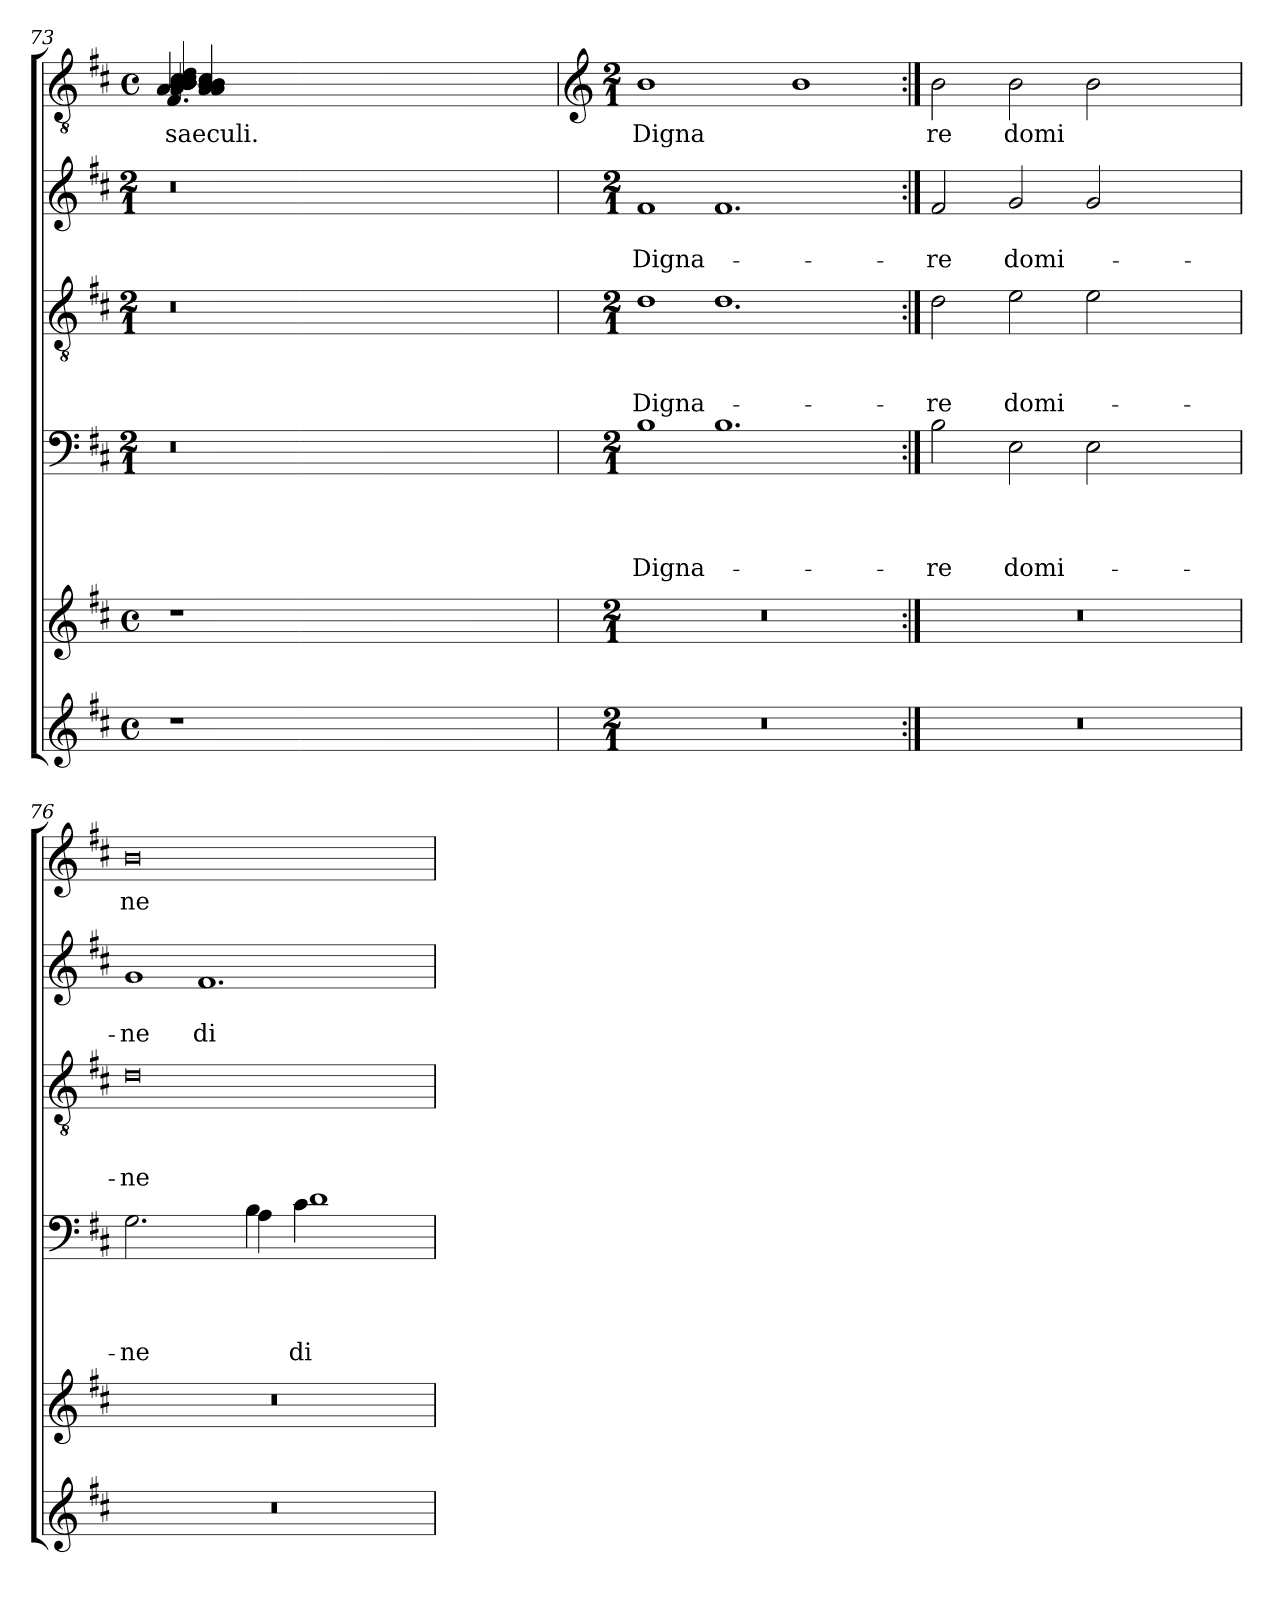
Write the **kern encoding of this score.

**kern	**kern	**kern	**text	**text	**text	**text	**kern	**text	**text	**text	**kern	**text	**text	**kern	**text
*part6	*part5	*part4	*part4	*part4	*part4	*part4	*part3	*part3	*part3	*part3	*part2	*part2	*part2	*part1	*part1
*staff6	*staff5	*staff4	*staff4	*staff4	*staff4	*staff4	*staff3	*staff3	*staff3	*staff3	*staff2	*staff2	*staff2	*staff1	*staff1
!!LO:PB:g=z
*clefG2	*clefG2	*clefF4	*	*	*	*	*clefGv2	*	*	*	*clefG2	*	*	*clefGv2	*
*k[f#c#]	*k[f#c#]	*k[f#c#]	*	*	*	*	*k[f#c#]	*	*	*	*k[f#c#]	*	*	*k[f#c#]	*
*D:	*D:	*D:	*	*	*	*	*D:	*	*	*	*D:	*	*	*D:	*
*M4/4	*M4/4	*M2/1	*	*	*	*	*M2/1	*	*	*	*M2/1	*	*	*M4/4	*
*met(c)	*met(c)	*	*	*	*	*	*	*	*	*	*	*	*	*met(c)	*
=73	=73	=73	=73	=73	=73	=73	=73	=73	=73	=73	=73	=73	=73	=73	=73
!	!	!	!	!	!	!	!	!	!	!	!	!	!	!	!LO:LY:b
*	*	*	*	*	*	*	*	*	*	*	*	*	*	*^	*
*	*	*	*	*	*	*	*	*	*	*	*	*	*	*	*^	*
*	*	*	*	*	*	*	*	*	*	*	*	*	*	*	*	*^	*
!	!	!	!	!	!	!	!	!	!	!	!	!	!	!	!	!	!	!LO:LY:b
1r	1r	0r	.	.	.	.	0r	.	.	.	0r	.	.	(4A/ 4B/ 4B/ 4B/ 4B/ 4B/ 4B/ 4B/ 4B/ 4c#/ 4c#/ 4d/	4A/	4.F#/	4A/ 4A/ 4B/ 4B/ 4B/ 4B/ 4c#/	saeculi.
.	.	.	.	.	.	.	.	.	.	.	.	.	.	1ryy	1ryy	.	1ryy	.
.	.	.	.	.	.	.	.	.	.	.	.	.	.	.	.	1ryy	.	.
1ryy	1ryy	.	.	.	.	.	.	.	.	.	.	.	.	.	.	.	.	.
.	.	.	.	.	.	.	.	.	.	.	.	.	.	2ryy	2ryy	.	2ryy	.
.	.	.	.	.	.	.	.	.	.	.	.	.	.	.	.	2ryy	.	.
.	.	.	.	.	.	.	.	.	.	.	.	.	.	8ryy	8ryy	.	8ryy	.
.	.	.	.	.	.	.	.	.	.	.	.	.	.	8ryy	8ryy	8ryy	8ryy	.
*	*	*	*	*	*	*	*	*	*	*	*	*	*	*v	*v	*v	*v	*
!!LO:LB:g=z
=74	=74	=74	=74	=74	=74	=74	=74	=74	=74	=74	=74	=74	=74	=74	=74
*	*	*	*	*	*	*	*	*	*	*	*	*	*	*clefG2	*
*M2/1	*M2/1	*M2/1	*	*	*	*	*M2/1	*	*	*	*M2/1	*	*	*M2/1	*
*	*	*	*	*	*	*	*	*	*	*	*	*	*	*^	*
*	*	*	*	*	*	*	*	*	*	*	*	*	*	*	*^	*
*	*	*	*	*	*	*	*	*	*	*	*	*	*	*	*	*^	*
!	!	!	!	!	!	!LO:LY:b	!	!	!	!LO:LY:b	!	!	!LO:LY:b	!	!	!	!	!LO:LY:b
*	*	*^	*	*	*	*	*^	*	*	*	*^	*	*	*v	*v	*v	*v	*
0r	0r	1B	2ryy	.	.	.	Digna-	1d	2ryy	.	.	Digna-	1f#	2ryy	.	Digna-	1b	Digna
.	.	.	1.B	.	.	.	.	.	1.d	.	.	.	.	1.f#	.	.	.	.
.	.	1ryy	.	.	.	.	.	1ryy	.	.	.	.	1ryy	.	.	.	1b	.
*	*	*v	*v	*	*	*	*	*	*	*	*	*	*v	*v	*	*	*	*
*	*	*	*	*	*	*	*v	*v	*	*	*	*	*	*	*	*
=75:|!	=75:|!	=75:|!	=75:|!	=75:|!	=75:|!	=75:|!	=75:|!	=75:|!	=75:|!	=75:|!	=75:|!	=75:|!	=75:|!	=75:|!	=75:|!
!	!	!	!	!	!	!LO:LY:b	!	!	!	!LO:LY:b	!	!	!LO:LY:b	!	!LO:LY:b
0r	0r	2B\	.	.	.	-re	2d\	.	.	-re	2f#/	.	-re	2b\	re
!	!	!	!	!	!	!LO:LY:b	!	!	!	!LO:LY:b	!	!	!LO:LY:b	!	!LO:LY:b
.	.	2E\	.	.	.	domi-	2e\	.	.	domi-	2g/	.	domi-	2b\	domi
.	.	2E\	.	.	.	.	2e\	.	.	.	2g/	.	.	2b\	.
.	.	2ryy	.	.	.	.	2ryy	.	.	.	2ryy	.	.	2ryy	.
=76!	=76!	=76!	=76!	=76!	=76!	=76!	=76!	=76!	=76!	=76!	=76!	=76!	=76!	=76!	=76!
!	!	!	!	!	!	!LO:LY:b	!	!	!	!LO:LY:b	!	!	!LO:LY:b	!	!LO:LY:b
*	*	*^	*	*	*	*	*	*	*	*	*^	*	*	*	*
0r	0r	2.G\	2.ryy	.	.	.	-ne	0d	.	.	-ne	1g	2ryy	.	-ne	0b	ne
!	!	!	!	!	!	!	!	!	!	!	!	!	!	!	!LO:LY:b	!	!
.	.	.	.	.	.	.	.	.	.	.	.	.	1.f#	.	di-	.	.
.	.	4B\	4A\	.	.	.	.	.	.	.	.	.	.	.	.	.	.
!	!	!	!	!	!	!	!LO:LY:b	!	!	!	!	!	!	!	!	!	!
.	.	4c#\	1d	.	.	.	di-	.	.	.	.	1ryy	.	.	.	.	.
.	.	2.ryy	.	.	.	.	.	.	.	.	.	.	.	.	.	.	.
*	*	*v	*v	*	*	*	*	*	*	*	*	*v	*v	*	*	*	*
=!	=!	=!	=!	=!	=!	=!	=!	=!	=!	=!	=!	=!	=!	=!	=!
*-	*-	*-	*-	*-	*-	*-	*-	*-	*-	*-	*-	*-	*-	*-	*-
